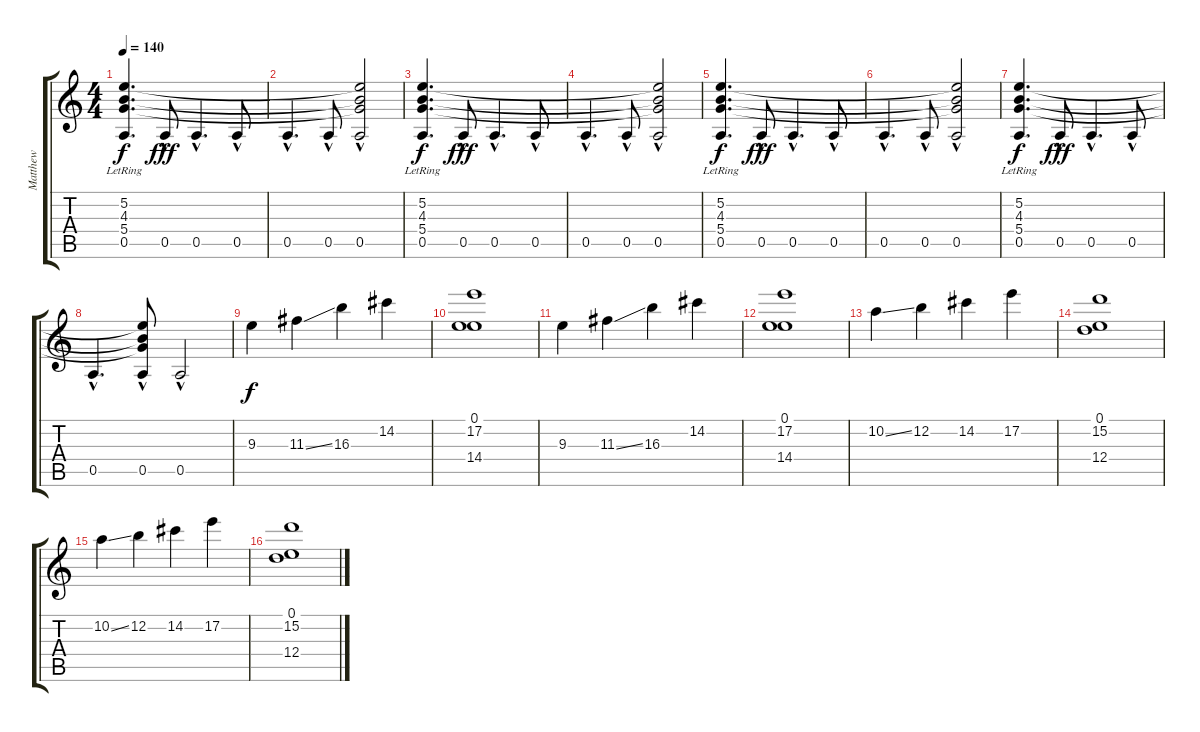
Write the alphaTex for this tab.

\track ("Matthew" "Matthew") {instrument electricguitarclean}
\staff {score tabs}
\tuning (E4 B3 G3 D3 A2 E2) {hide}
\ts (4 4)
\tempo 140
\clef g2
\ks c
(5.2{lr} 4.3{lr} 5.4{lr} 0.5{lr}).4{d dy f} 0.5{hac}.8{dy fff} 0.5{hac}.4{d} 0.5{hac}.8 |
0.5{hac}.4{d} 0.5{hac}.8 (5.2{t} 4.3{t} 5.4{t} 0.5{hac}).2 |
(5.2{lr} 4.3{lr} 5.4{lr} 0.5{lr}).4{d dy f} 0.5{hac}.8{dy fff} 0.5{hac}.4{d} 0.5{hac}.8 |
0.5{hac}.4{d} 0.5{hac}.8 (5.2{t} 4.3{t} 5.4{t} 0.5{hac}).2 |
(5.2{lr} 4.3{lr} 5.4{lr} 0.5{lr}).4{d dy f} 0.5{hac}.8{dy fff} 0.5{hac}.4{d} 0.5{hac}.8 |
0.5{hac}.4{d} 0.5{hac}.8 (5.2{t} 4.3{t} 5.4{t} 0.5{hac}).2 |
(5.2{lr} 4.3{lr} 5.4{lr} 0.5{lr}).4{d dy f} 0.5{hac}.8{dy fff} 0.5{hac}.4{d} 0.5{hac}.8 |
0.5{hac}.4{d} (5.2{t} 4.3{t} 5.4{t} 0.5{hac}).8 0.5{hac}.2 |
9.3.4{dy f} 11.3{ss}.4 16.3.4 14.2.4 |
(0.1 17.2 14.4).1 |
9.3.4 11.3{ss}.4 16.3.4 14.2.4 |
(0.1 17.2 14.4).1 |
10.2{ss}.4 12.2.4 14.2.4 17.2.4 |
(0.1 15.2 12.4).1 |
10.2{ss}.4 12.2.4 14.2.4 17.2.4 |
(0.1 15.2 12.4).1
